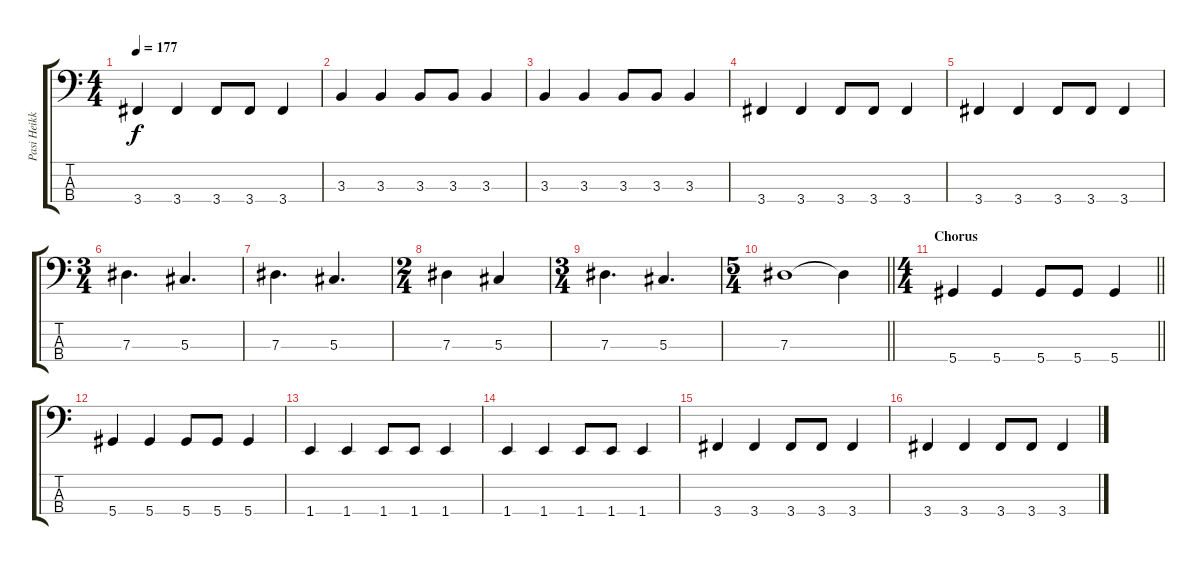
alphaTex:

\track ("Pasi Heikkilä " "Pasi Heikk") {instrument electricbassfinger}
\staff {score tabs}
\tuning (Gb2 Db2 Ab1 Eb1) {hide}
\ts (4 4)
\tempo 177
\clef f4
\ks c
3.4.4{dy f} 3.4.4 3.4.8 3.4.8 3.4.4 |
3.3.4 3.3.4 3.3.8 3.3.8 3.3.4 |
3.3.4 3.3.4 3.3.8 3.3.8 3.3.4 |
3.4.4 3.4.4 3.4.8 3.4.8 3.4.4 |
3.4.4 3.4.4 3.4.8 3.4.8 3.4.4 |
\ts (3 4)
7.3.4{d} 5.3.4{d} |
7.3.4{d} 5.3.4{d} |
\ts (2 4)
7.3.4 5.3.4 |
\ts (3 4)
7.3.4{d} 5.3.4{d} |
\ts (5 4)
\barLineRight lightlight
7.3.1 7.3{t}.4 |
\ts (4 4)
\section ("" "Chorus")
\barLineRight lightlight
5.4.4 5.4.4 5.4.8 5.4.8 5.4.4 |
\section ("" "")
5.4.4 5.4.4 5.4.8 5.4.8 5.4.4 |
1.4.4 1.4.4 1.4.8 1.4.8 1.4.4 |
1.4.4 1.4.4 1.4.8 1.4.8 1.4.4 |
3.4.4 3.4.4 3.4.8 3.4.8 3.4.4 |
3.4.4 3.4.4 3.4.8 3.4.8 3.4.4
